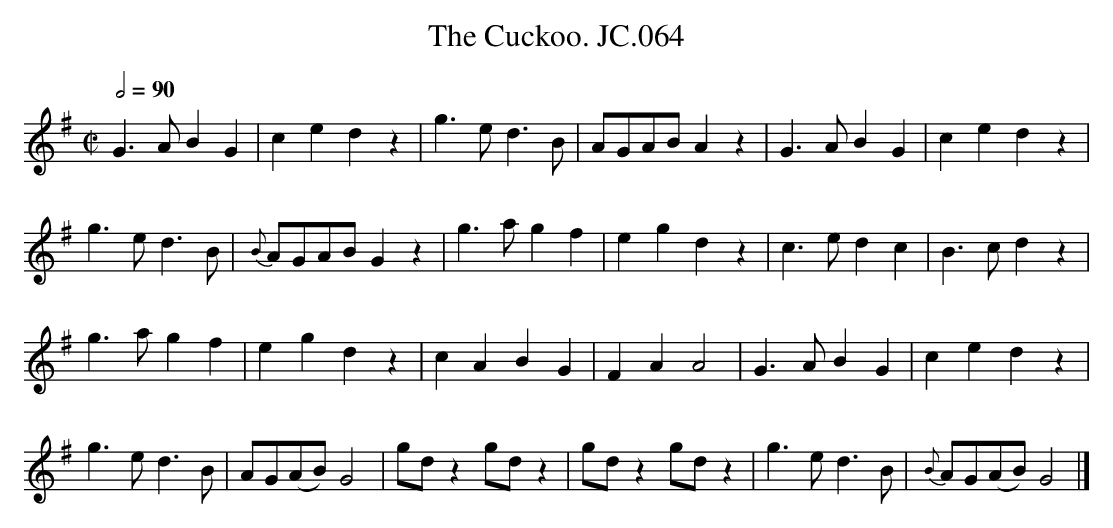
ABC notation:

X:1
T:Cuckoo. JC.064, The
M:C|
L:1/8
Q:2/4=90
K:G
G3A B2G2|c2e2 d2z2|g3e d3B|\\
AGAB A2z2|G3A B2G2|c2e2 d2z2|
g3e d3B|{B}AGAB G2z2|g3a g2f2|\\
e2g2 d2z2|c3e d2c2|B3c d2z2|
g3a g2f2|e2g2 d2z2|c2A2 B2G2|\\
F2A2 A4|G3A B2G2|c2e2 d2z2|
g3e d3B|AG(AB) G4|gdz2 gdz2|\\
gdz2 gdz2|g3e d3B|{B}AG(AB) G4|]
